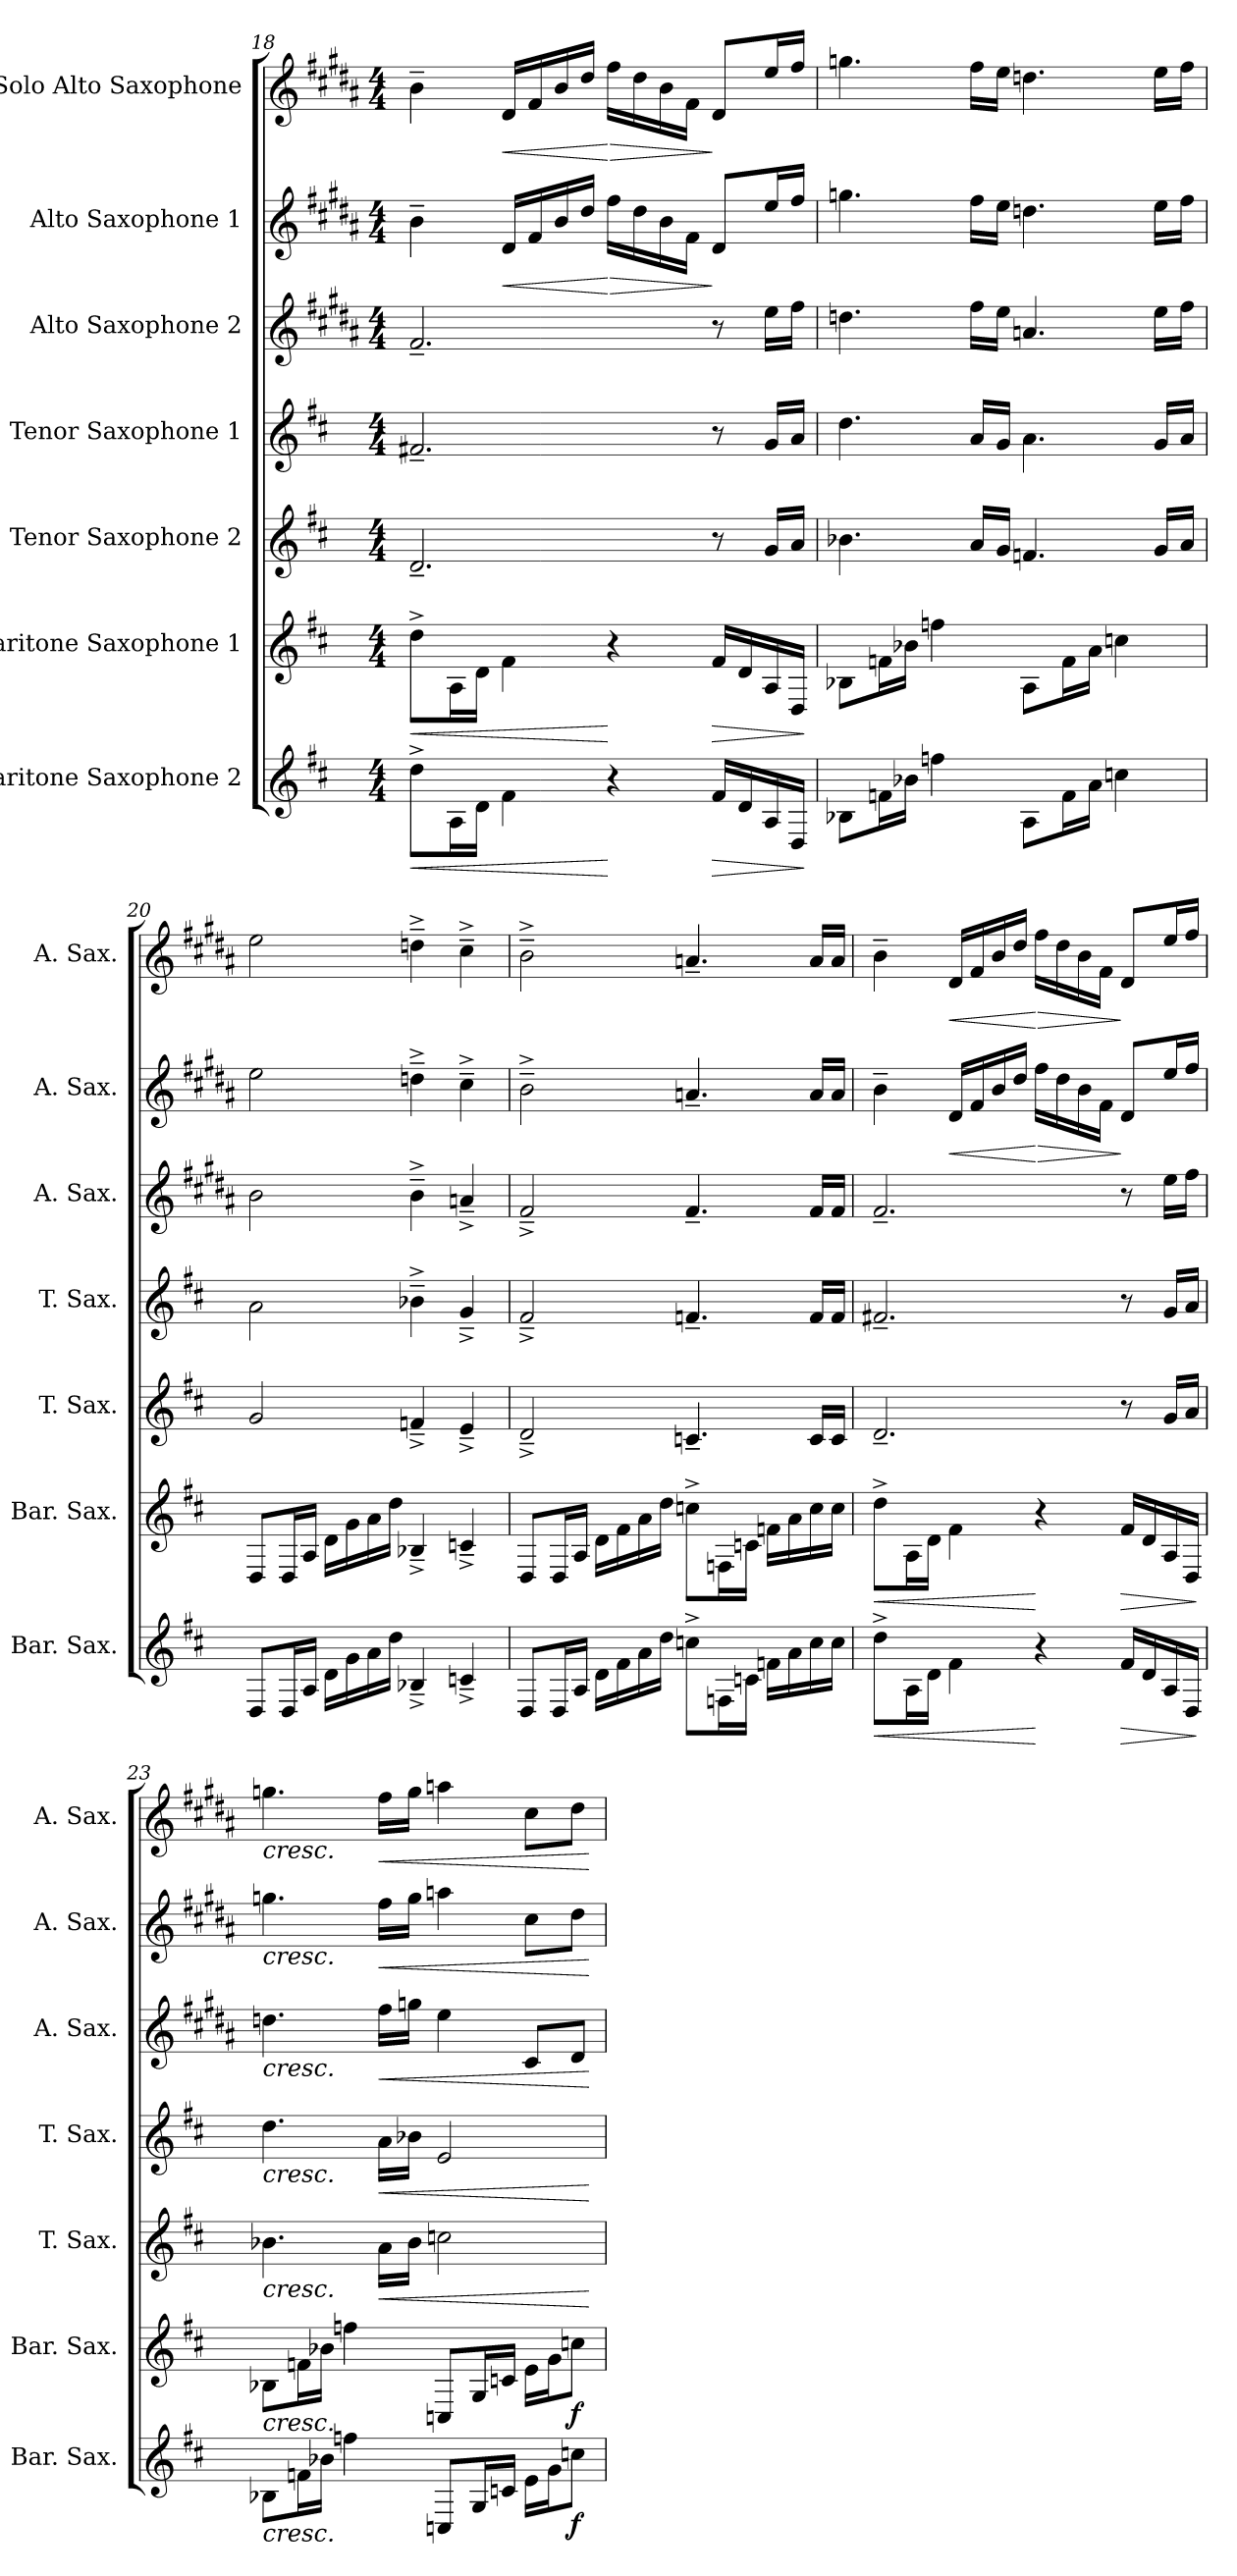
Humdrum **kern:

**kern	**dynam	**kern	**dynam	**kern	**dynam	**kern	**dynam	**kern	**dynam	**kern	**dynam	**kern	**dynam
*part7	*part7	*part6	*part6	*part5	*part5	*part4	*part4	*part3	*part3	*part2	*part2	*part1	*part1
*staff7	*staff7	*staff6	*staff6	*staff5	*staff5	*staff4	*staff4	*staff3	*staff3	*staff2	*staff2	*staff1	*staff1
*I"Baritone Saxophone 2	*	*I"Baritone Saxophone 1	*	*I"Tenor Saxophone 2	*	*I"Tenor Saxophone 1	*	*I"Alto Saxophone 2	*	*I"Alto Saxophone 1	*	*I"Solo Alto Saxophone	*
*I'Bar. Sax.	*	*I'Bar. Sax.	*	*I'T. Sax.	*	*I'T. Sax.	*	*I'A. Sax.	*	*I'A. Sax.	*	*I'A. Sax.	*
*clefG2	*	*clefG2	*	*clefG2	*	*clefG2	*	*clefG2	*	*clefG2	*	*clefG2	*
*ITrd12c21	*	*ITrd12c21	*	*ITrd8c14	*	*ITrd8c14	*	*ITrd5c9	*	*ITrd5c9	*	*ITrd5c9	*
*k[f#c#]	*	*k[f#c#]	*	*k[f#c#]	*	*k[f#c#]	*	*k[f#c#]	*	*k[f#c#]	*	*k[f#c#]	*
*M4/4	*	*M4/4	*	*M4/4	*	*M4/4	*	*M4/4	*	*M4/4	*	*M4/4	*
=18	=18	=18	=18	=18	=18	=18	=18	=18	=18	=18	=18	=18	=18
!	!LO:HP:b	!	!LO:HP:b	!	!	!	!	!	!	!	!	!	!
8d^\L	<	8d^\L	<	2.D~/	.	2.F#X~/	.	2.A~/	.	4d~\	.	4d~\	.
16AA\L	.	16AA\L	.	.	.	.	.	.	.	.	.	.	.
16D\JJ	.	16D\JJ	.	.	.	.	.	.	.	.	.	.	.
!	!	!	!	!	!	!	!	!	!	!	!LO:HP:b	!	!LO:HP:b
4F#\	.	4F#\	.	.	.	.	.	.	.	16F#/LL	<	16F#/LL	<
.	.	.	.	.	.	.	.	.	.	16A/	.	16A/	.
.	.	.	.	.	.	.	.	.	.	16d/	.	16d/	.
.	.	.	.	.	.	.	.	.	.	16f#/JJ	.	16f#/JJ	.
!	!	!	!	!	!	!	!	!	!	!	!LO:HP:n=1:b	!	!LO:HP:n=1:b
4r	[	4r	[	.	.	.	.	.	.	16a\LL	[ >	16a\LL	[ >
.	.	.	.	.	.	.	.	.	.	16f#\	.	16f#\	.
.	.	.	.	.	.	.	.	.	.	16d\	.	16d\	.
.	.	.	.	.	.	.	.	.	.	16A\JJ	.	16A\JJ	.
!	!LO:HP:b	!	!LO:HP:b	!	!	!	!	!	!	!	!	!	!
16F#/LL	>	16F#/LL	>	8r	.	8r	.	8r	.	8F#/L	]	8F#/L	]
16D/	.	16D/	.	.	.	.	.	.	.	.	.	.	.
16AA/	.	16AA/	.	16G/LL	.	16G/LL	.	16g\LL	.	16g/L	.	16g/L	.
16DD/JJ	.	16DD/JJ	.	16A/JJ	.	16A/JJ	.	16a\JJ	.	16a/JJ	.	16a/JJ	.
.	]	.	]	.	.	.	.	.	.	.	.	.	.
!!LO:PB:g=z
=19	=19	=19	=19	=19	=19	=19	=19	=19	=19	=19	=19	=19	=19
8BB-X\L	.	8BB-X\L	.	4.B-X\	.	4.d\	.	4.fn\	.	4.b-X\	.	4.b-X\	.
16Fn\L	.	16Fn\L	.	.	.	.	.	.	.	.	.	.	.
16B-X\JJ	.	16B-X\JJ	.	.	.	.	.	.	.	.	.	.	.
4fn\	.	4fn\	.	.	.	.	.	.	.	.	.	.	.
.	.	.	.	16A/LL	.	16A/LL	.	16a\LL	.	16a\LL	.	16a\LL	.
.	.	.	.	16G/JJ	.	16G/JJ	.	16g\JJ	.	16g\JJ	.	16g\JJ	.
8AA\L	.	8AA\L	.	4.Fn/	.	4.A\	.	4.cn/	.	4.fn\	.	4.fn\	.
16F\L	.	16F\L	.	.	.	.	.	.	.	.	.	.	.
16A\JJ	.	16A\JJ	.	.	.	.	.	.	.	.	.	.	.
4cn\	.	4cn\	.	.	.	.	.	.	.	.	.	.	.
.	.	.	.	16G/LL	.	16G/LL	.	16g\LL	.	16g\LL	.	16g\LL	.
.	.	.	.	16A/JJ	.	16A/JJ	.	16a\JJ	.	16a\JJ	.	16a\JJ	.
=20	=20	=20	=20	=20	=20	=20	=20	=20	=20	=20	=20	=20	=20
8DD/L	.	8DD/L	.	2G/	.	2A\	.	2d\	.	2g\	.	2g\	.
16DD/L	.	16DD/L	.	.	.	.	.	.	.	.	.	.	.
16AA/JJ	.	16AA/JJ	.	.	.	.	.	.	.	.	.	.	.
16D\LL	.	16D\LL	.	.	.	.	.	.	.	.	.	.	.
16G\	.	16G\	.	.	.	.	.	.	.	.	.	.	.
16A\	.	16A\	.	.	.	.	.	.	.	.	.	.	.
16d\JJ	.	16d\JJ	.	.	.	.	.	.	.	.	.	.	.
4BB-X~^/	.	4BB-X~^/	.	4Fn~^/	.	4B-X~^\	.	4d~^\	.	4fn~^\	.	4fn~^\	.
4Cn~^/	.	4Cn~^/	.	4E~^/	.	4G~^/	.	4cn~^/	.	4e~^\	.	4e~^\	.
!!LO:PB:g=z
=21	=21	=21	=21	=21	=21	=21	=21	=21	=21	=21	=21	=21	=21
8DD/L	.	8DD/L	.	2D~^/	.	2F#~^/	.	2A~^/	.	2d~^\	.	2d~^\	.
16DD/L	.	16DD/L	.	.	.	.	.	.	.	.	.	.	.
16AA/JJ	.	16AA/JJ	.	.	.	.	.	.	.	.	.	.	.
16D\LL	.	16D\LL	.	.	.	.	.	.	.	.	.	.	.
16F#\	.	16F#\	.	.	.	.	.	.	.	.	.	.	.
16A\	.	16A\	.	.	.	.	.	.	.	.	.	.	.
16d\JJ	.	16d\JJ	.	.	.	.	.	.	.	.	.	.	.
8cn^\L	.	8cn^\L	.	4.Cn~/	.	4.Fn~/	.	4.A~/	.	4.cn~/	.	4.cn~/	.
16FFn\L	.	16FFn\L	.	.	.	.	.	.	.	.	.	.	.
16Cn\JJ	.	16Cn\JJ	.	.	.	.	.	.	.	.	.	.	.
16Fn\LL	.	16Fn\LL	.	.	.	.	.	.	.	.	.	.	.
16A\	.	16A\	.	.	.	.	.	.	.	.	.	.	.
16c\	.	16c\	.	16C/LL	.	16F/LL	.	16A/LL	.	16c/LL	.	16c/LL	.
16c\JJ	.	16c\JJ	.	16C/JJ	.	16F/JJ	.	16A/JJ	.	16c/JJ	.	16c/JJ	.
=22	=22	=22	=22	=22	=22	=22	=22	=22	=22	=22	=22	=22	=22
!	!LO:HP:b	!	!LO:HP:b	!	!	!	!	!	!	!	!	!	!
8d^\L	<	8d^\L	<	2.D~/	.	2.F#X~/	.	2.A~/	.	4d~\	.	4d~\	.
16AA\L	.	16AA\L	.	.	.	.	.	.	.	.	.	.	.
16D\JJ	.	16D\JJ	.	.	.	.	.	.	.	.	.	.	.
!	!	!	!	!	!	!	!	!	!	!	!LO:HP:b	!	!LO:HP:b
4F#\	.	4F#\	.	.	.	.	.	.	.	16F#/LL	<	16F#/LL	<
.	.	.	.	.	.	.	.	.	.	16A/	.	16A/	.
.	.	.	.	.	.	.	.	.	.	16d/	.	16d/	.
.	.	.	.	.	.	.	.	.	.	16f#/JJ	.	16f#/JJ	.
!	!	!	!	!	!	!	!	!	!	!	!LO:HP:n=1:b	!	!LO:HP:n=1:b
4r	[	4r	[	.	.	.	.	.	.	16a\LL	[ >	16a\LL	[ >
.	.	.	.	.	.	.	.	.	.	16f#\	.	16f#\	.
.	.	.	.	.	.	.	.	.	.	16d\	.	16d\	.
.	.	.	.	.	.	.	.	.	.	16A\JJ	.	16A\JJ	.
!	!LO:HP:b	!	!LO:HP:b	!	!	!	!	!	!	!	!	!	!
16F#/LL	>	16F#/LL	>	8r	.	8r	.	8r	.	8F#/L	]	8F#/L	]
16D/	.	16D/	.	.	.	.	.	.	.	.	.	.	.
16AA/	.	16AA/	.	16G/LL	.	16G/LL	.	16g\LL	.	16g/L	.	16g/L	.
16DD/JJ	.	16DD/JJ	.	16A/JJ	.	16A/JJ	.	16a\JJ	.	16a/JJ	.	16a/JJ	.
.	]	.	]	.	.	.	.	.	.	.	.	.	.
!!LO:PB:g=z
=23	=23	=23	=23	=23	=23	=23	=23	=23	=23	=23	=23	=23	=23
!	!LO:HP:b	!	!LO:HP:b	!	!LO:HP:b	!	!LO:HP:b	!	!LO:HP:b	!	!LO:HP:b	!	!LO:HP:b
8BB-X\L	<	8BB-X\L	<	4.B-X\	<	4.d\	<	4.fn\	<	4.b-X\	<	4.b-X\	<
16Fn\L	.	16Fn\L	.	.	.	.	.	.	.	.	.	.	.
16B-X\JJ	.	16B-X\JJ	.	.	.	.	.	.	.	.	.	.	.
4fn\	.	4fn\	.	.	.	.	.	.	.	.	.	.	.
!	!	!	!	!	!LO:HP:b	!	!LO:HP:b	!	!LO:HP:b	!	!LO:HP:b	!	!LO:HP:b
.	.	.	.	16A\LL	<	16A\LL	<	16a\LL	<	16a\LL	<	16a\LL	<
.	.	.	.	16B-\JJ	.	16B-X\JJ	.	16b-X\JJ	.	16b-\JJ	.	16b-\JJ	.
8CCn/L	.	8CCn/L	.	2cn\	.	2E/	.	4g\	.	4ccn\	.	4ccn\	.
16GG/L	.	16GG/L	.	.	.	.	.	.	.	.	.	.	.
16Cn/JJ	.	16Cn/JJ	.	.	.	.	.	.	.	.	.	.	.
16E\LL	.	16E\LL	.	.	.	.	.	8E/L	.	8e\L	.	8e\L	.
16G\J	.	16G\J	.	.	.	.	.	.	.	.	.	.	.
!	!LO:DY:b	!	!LO:DY:b	!	!	!	!	!	!	!	!	!	!
8cn\J	f	8cn\J	f	.	.	.	.	8F#/J	.	8f#\J	.	8f#\J	.
.	[	.	[	.	[ [	.	[ [	.	[ [	.	[ [	.	[ [
=	=	=	=	=	=	=	=	=	=	=	=	=	=
*-	*-	*-	*-	*-	*-	*-	*-	*-	*-	*-	*-	*-	*-
